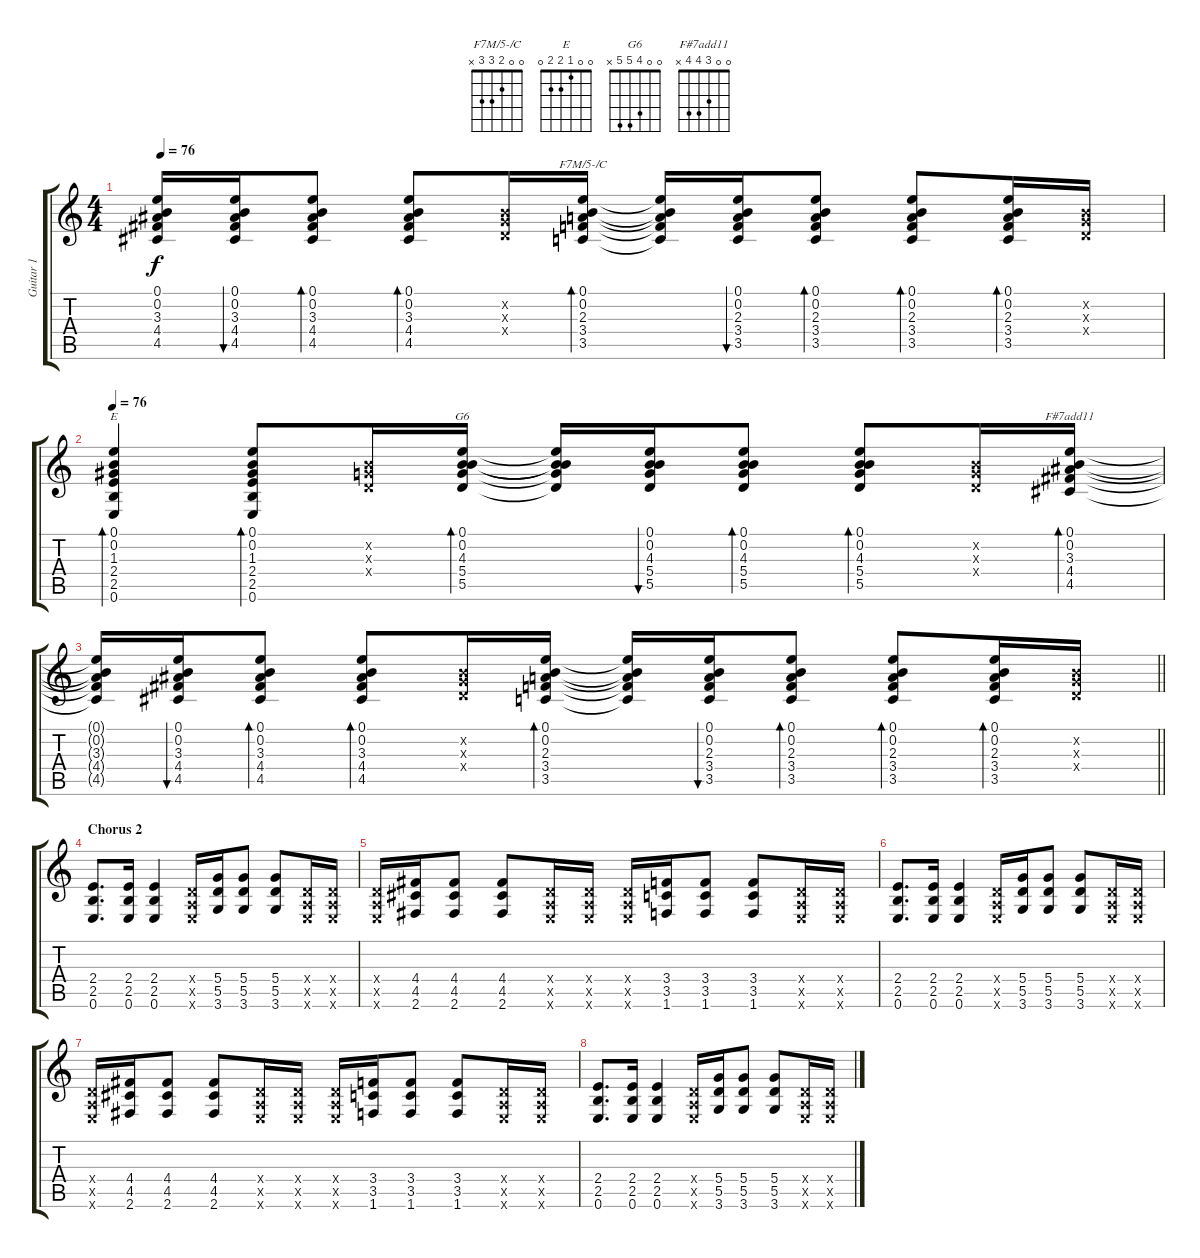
\track ("Guitar 1" "Guitar 1") {instrument distortionguitar}
\staff {score tabs}
\tuning (E4 B3 G3 D3 A2 E2) {hide}
\chord ("F7M/5-/C" 0 0 2 3 3 x)
\chord ("E" 0 0 1 2 2 0)
\chord ("G6" 0 0 4 5 5 x)
\chord ("F#7add11" 0 0 3 4 4 x)
\ts (4 4)
\tempo 76
\clef g2
\ks c
(0.1{t} 0.2{t} 3.3{t} 4.4{t} 4.5{t}).16{dy f} (0.1 0.2 3.3 4.4 4.5).16{bu 30} (0.1 0.2 3.3 4.4 4.5).8{bd 30} (0.1 0.2 3.3 4.4 4.5).8{bd 30} (0.2{x} 0.3{x} 0.4{x}).16 (0.1 0.2 2.3 3.4 3.5).16{bd 30 ch "F7M/5-/C"} (0.1{t} 0.2{t} 2.3{t} 3.4{t} 3.5{t}).16 (0.1 0.2 2.3 3.4 3.5).16{bu 30} (0.1 0.2 2.3 3.4 3.5).8{bd 30} (0.1 0.2 2.3 3.4 3.5).8{bd 30} (0.1 0.2 2.3 3.4 3.5).16{bd 30} (0.2{x} 0.3{x} 0.4{x}).16 |
\tempo 76
(0.1 0.2 1.3 2.4 2.5 0.6).4{bd 30 ch "E" volume 10 instrument acousticguitarsteel} (0.1 0.2 1.3 2.4 2.5 0.6).8{bd 30} (0.2{x} 0.3{x} 0.4{x}).16 (0.1 0.2 4.3 5.4 5.5).16{bd 30 ch "G6"} (0.1{t} 0.2{t} 4.3{t} 5.4{t} 5.5{t}).16 (0.1 0.2 4.3 5.4 5.5).16{bu 30} (0.1 0.2 4.3 5.4 5.5).8{bd 30} (0.1 0.2 4.3 5.4 5.5).8{bd 30} (0.2{x} 0.3{x} 0.4{x}).16 (0.1 0.2 3.3 4.4 4.5).16{bd 30 ch "F#7add11"} |
\barLineRight lightlight
(0.1{t} 0.2{t} 3.3{t} 4.4{t} 4.5{t}).16 (0.1 0.2 3.3 4.4 4.5).16{bu 30} (0.1 0.2 3.3 4.4 4.5).8{bd 30} (0.1 0.2 3.3 4.4 4.5).8{bd 30} (0.2{x} 0.3{x} 0.4{x}).16 (0.1 0.2 2.3 3.4 3.5).16{bd 30} (0.1{t} 0.2{t} 2.3{t} 3.4{t} 3.5{t}).16 (0.1 0.2 2.3 3.4 3.5).16{bu 30} (0.1 0.2 2.3 3.4 3.5).8{bd 30} (0.1 0.2 2.3 3.4 3.5).8{bd 30} (0.1 0.2 2.3 3.4 3.5).16{bd 30} (0.2{x} 0.3{x} 0.4{x}).16 |
\section ("" "Chorus 2")
(2.4 2.5 0.6).8{d instrument distortionguitar} (2.4 2.5 0.6).16 (2.4 2.5 0.6).4 (0.4{x} 0.5{x} 0.6{x}).16 (5.4 5.5 3.6).16 (5.4 5.5 3.6).8 (5.4 5.5 3.6).8 (0.4{x} 0.5{x} 0.6{x}).16 (0.4{x} 0.5{x} 0.6{x}).16 |
(0.4{x} 0.5{x} 0.6{x}).16 (4.4 4.5 2.6).16 (4.4 4.5 2.6).8 (4.4 4.5 2.6).8 (0.4{x} 0.5{x} 0.6{x}).16 (0.4{x} 0.5{x} 0.6{x}).16 (0.4{x} 0.5{x} 0.6{x}).16 (3.4 3.5 1.6).16 (3.4 3.5 1.6).8 (3.4 3.5 1.6).8 (0.4{x} 0.5{x} 0.6{x}).16 (0.4{x} 0.5{x} 0.6{x}).16 |
(2.4 2.5 0.6).8{d} (2.4 2.5 0.6).16 (2.4 2.5 0.6).4 (0.4{x} 0.5{x} 0.6{x}).16 (5.4 5.5 3.6).16 (5.4 5.5 3.6).8 (5.4 5.5 3.6).8 (0.4{x} 0.5{x} 0.6{x}).16 (0.4{x} 0.5{x} 0.6{x}).16 |
(0.4{x} 0.5{x} 0.6{x}).16 (4.4 4.5 2.6).16 (4.4 4.5 2.6).8 (4.4 4.5 2.6).8 (0.4{x} 0.5{x} 0.6{x}).16 (0.4{x} 0.5{x} 0.6{x}).16 (0.4{x} 0.5{x} 0.6{x}).16 (3.4 3.5 1.6).16 (3.4 3.5 1.6).8 (3.4 3.5 1.6).8 (0.4{x} 0.5{x} 0.6{x}).16 (0.4{x} 0.5{x} 0.6{x}).16 |
(2.4 2.5 0.6).8{d} (2.4 2.5 0.6).16 (2.4 2.5 0.6).4 (0.4{x} 0.5{x} 0.6{x}).16 (5.4 5.5 3.6).16 (5.4 5.5 3.6).8 (5.4 5.5 3.6).8 (0.4{x} 0.5{x} 0.6{x}).16 (0.4{x} 0.5{x} 0.6{x}).16
